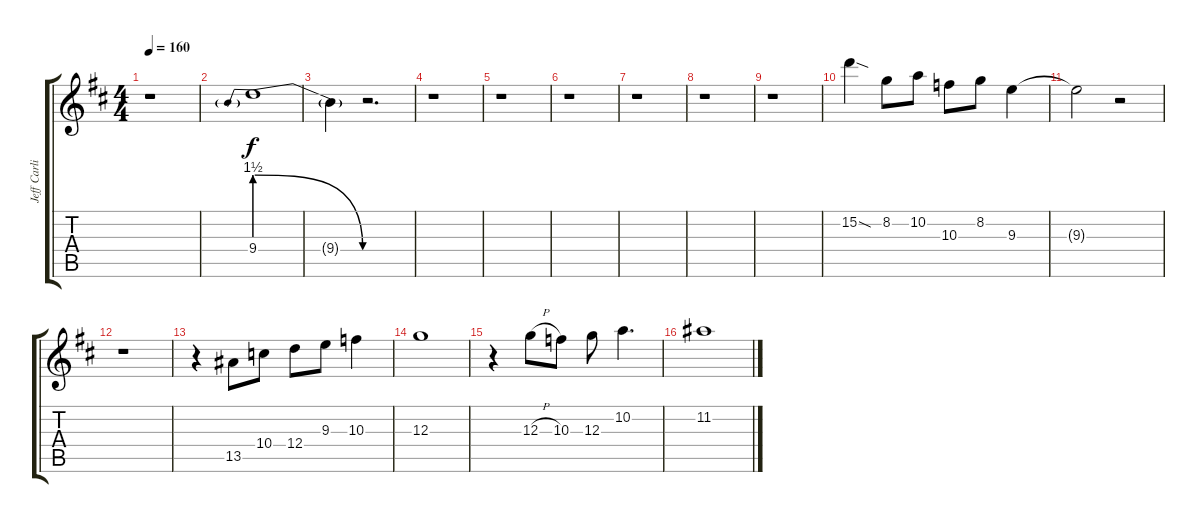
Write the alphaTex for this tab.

\track ("Jeff Carlisi Guitar" "Jeff Carli") {instrument overdrivenguitar}
\staff {score tabs}
\tuning (E4 B3 G3 D3 A2 D2) {hide}
\ts (4 4)
\tempo 160
\clef g2
\ks d
r.1{dy f} |
9.4{be (prebendrelease 0 6 60 0)}.1 |
9.4{t}.4 r.2{d} |
r.1 |
r.1 |
r.1 |
r.1 |
r.1 |
r.1 |
15.2{sod}.4{volume 11 instrument overdrivenguitar} 8.2.8 10.2.8 10.3.8 8.2.8 9.3.4 |
9.3{t}.2 r.2 |
r.1 |
r.4 13.5.8{volume 10} 10.4.8 12.4.8 9.3.8 10.3.4 |
12.3.1 |
r.4 12.3{h}.8 10.3.8 12.3.8 10.2.4{d} |
11.2.1
